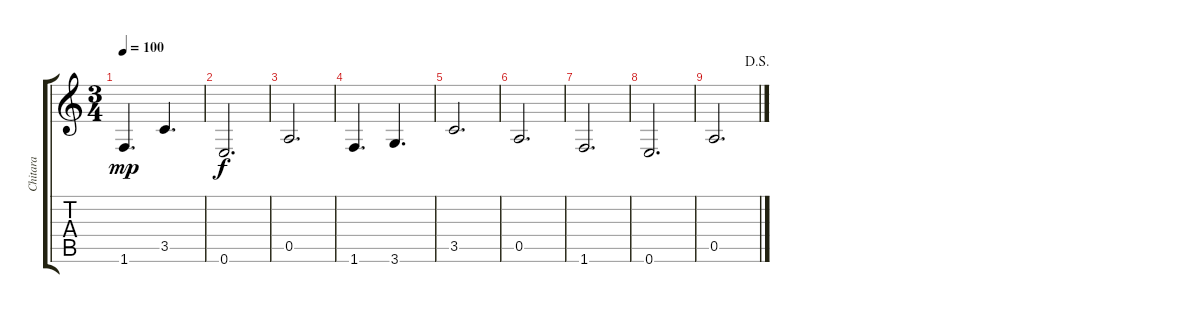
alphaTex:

\track ("Chitara" "Chitara") {instrument acousticguitarsteel}
\staff {score tabs}
\tuning (E4 B3 G3 D3 A2 E2) {hide}
\ts (3 4)
\tempo 100
\clef g2
\ks c
1.6.4{d dy mp} 3.5.4{d} |
0.6.2{d dy f} |
0.5.2{d} |
1.6.4{d} 3.6.4{d} |
3.5.2{d} |
0.5.2{d} |
1.6.2{d} |
0.6.2{d} |
\jump dalsegno
0.5.2{d}
